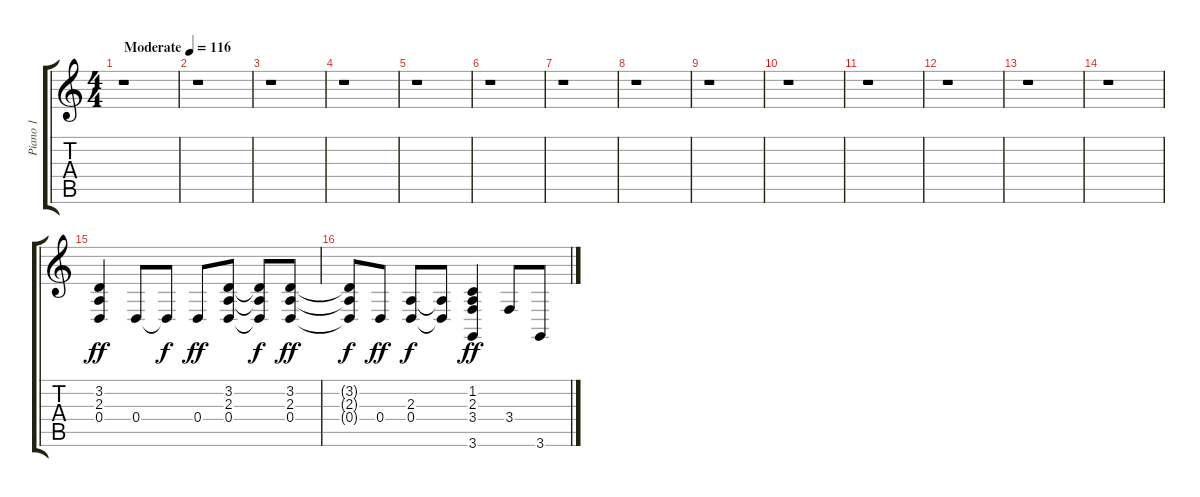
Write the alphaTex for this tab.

\track ("Piano 1" "Piano 1") {instrument brightacousticpiano}
\staff {score tabs}
\tuning (E4 B3 G3 D3 A2 E2) {hide}
\ts (4 4)
\tempo (116 "Moderate")
\clef g2
\ks c
r.1{dy ff instrument brightacousticpiano} |
r.1 |
r.1 |
r.1 |
r.1 |
r.1 |
r.1 |
r.1 |
r.1 |
r.1 |
r.1 |
r.1 |
r.1 |
r.1 |
(3.2 2.3 0.4).4 0.4.8 0.4{t}.8{dy f} 0.4.8{dy ff} (3.2 2.3 0.4).8 (3.2{t} 2.3{t} 0.4{t}).8{dy f} (3.2 2.3 0.4).8{dy ff} |
(3.2{t} 2.3{t} 0.4{t}).8{dy f} 0.4.8{dy ff} (2.3 0.4).8{dy f} (2.3{t} 0.4{t}).8 (1.2 2.3 3.4 3.6).4{dy ff} 3.4.8 3.6.8
